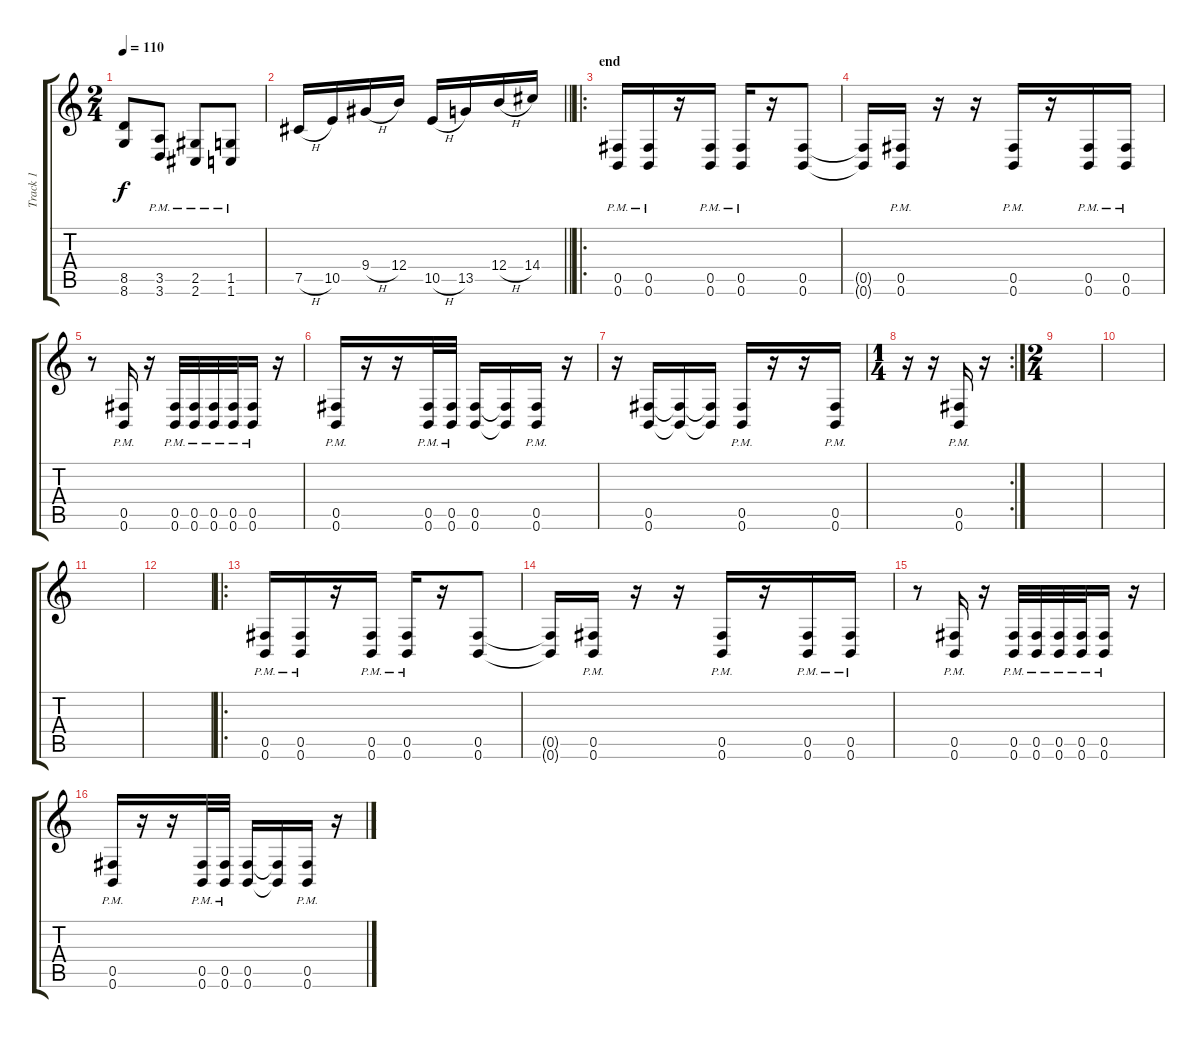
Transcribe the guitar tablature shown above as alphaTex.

\track ("Track 1" "Track 1") {instrument distortionguitar}
\staff {score tabs}
\tuning (D4 A3 F3 B2 Gb2 B1) {hide}
\ts (2 4)
\tempo 110
\clef g2
\ks c
(8.5 8.6).8{dy f} (3.5{pm} 3.6{pm}).8 (2.5{pm} 2.6{pm}).8 (1.5{pm} 1.6{pm}).8 |
\barLineRight lightlight
7.5{h}.16 10.5.16 9.4{h}.16 12.4.16 10.5{h}.16 13.5.16 12.4{h}.16 14.4.16 |
\ro
\section ("" "end")
(0.5{pm} 0.6{pm}).16 (0.5{pm} 0.6{pm}).16 r.16 (0.5{pm} 0.6{pm}).16 (0.5{pm} 0.6{pm}).16 r.16 (0.5 0.6).8 |
(0.5{t} 0.6{t}).16 (0.5{pm} 0.6{pm}).16 r.16 r.16 (0.5{pm} 0.6{pm}).16 r.16 (0.5{pm} 0.6{pm}).16 (0.5{pm} 0.6{pm}).16 |
r.8 (0.5{pm} 0.6{pm}).16 r.16 (0.5{pm} 0.6{pm}).32 (0.5{pm} 0.6{pm}).32 (0.5{pm} 0.6{pm}).32 (0.5{pm} 0.6{pm}).32 (0.5{pm} 0.6{pm}).16 r.16 |
(0.5{pm} 0.6{pm}).16 r.16 r.16 (0.5{pm} 0.6{pm}).32 (0.5{pm} 0.6{pm}).32 (0.5 0.6).16 (0.5{t} 0.6{t}).16 (0.5{pm} 0.6{pm}).16 r.16 |
r.16 (0.5 0.6).16 (0.5{t} 0.6{t}).16 (0.5{t} 0.6{t}).16 (0.5{pm} 0.6{pm}).16 r.16 r.16 (0.5{pm} 0.6{pm}).16 |
\rc 2
\ts (1 4)
r.16 r.16 (0.5{pm} 0.6{pm}).16 r.16 |
\ts (2 4)
|
|
|
|
\ro
(0.5{pm} 0.6{pm}).16 (0.5{pm} 0.6{pm}).16 r.16 (0.5{pm} 0.6{pm}).16 (0.5{pm} 0.6{pm}).16 r.16 (0.5 0.6).8 |
(0.5{t} 0.6{t}).16 (0.5{pm} 0.6{pm}).16 r.16 r.16 (0.5{pm} 0.6{pm}).16 r.16 (0.5{pm} 0.6{pm}).16 (0.5{pm} 0.6{pm}).16 |
r.8 (0.5{pm} 0.6{pm}).16 r.16 (0.5{pm} 0.6{pm}).32 (0.5{pm} 0.6{pm}).32 (0.5{pm} 0.6{pm}).32 (0.5{pm} 0.6{pm}).32 (0.5{pm} 0.6{pm}).16 r.16 |
(0.5{pm} 0.6{pm}).16 r.16 r.16 (0.5{pm} 0.6{pm}).32 (0.5{pm} 0.6{pm}).32 (0.5 0.6).16 (0.5{t} 0.6{t}).16 (0.5{pm} 0.6{pm}).16 r.16
